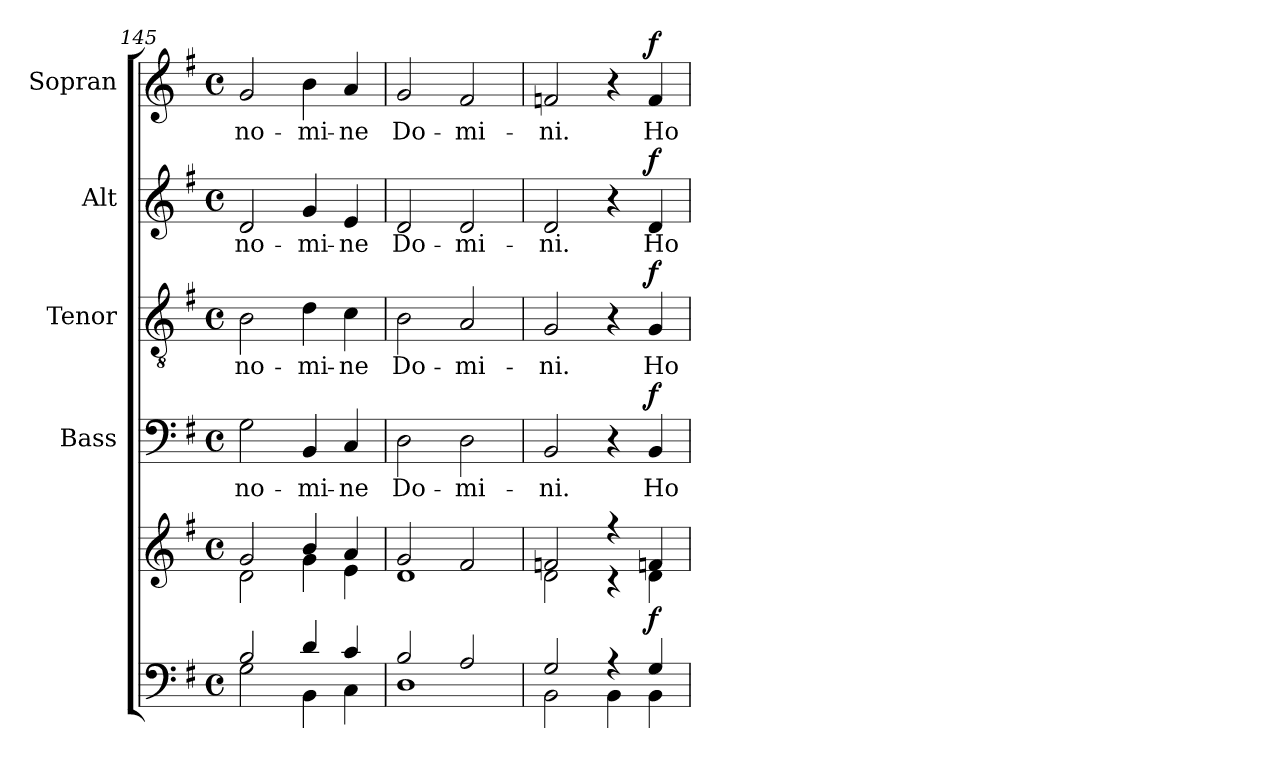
**kern	**kern	**dynam	**kern	**text	**dynam	**kern	**text	**dynam	**kern	**text	**dynam	**kern	**text	**dynam
*part5	*part5	*part5	*part4	*part4	*part4	*part3	*part3	*part3	*part2	*part2	*part2	*part1	*part1	*part1
*staff6	*staff5	*staff5/6	*staff4	*staff4	*staff4	*staff3	*staff3	*staff3	*staff2	*staff2	*staff2	*staff1	*staff1	*staff1
*	*	*	*I"Bass	*	*	*I"Tenor	*	*	*I"Alt	*	*	*I"Sopran	*	*
*	*	*	*I'B.	*	*	*I'T.	*	*	*I'A.	*	*	*I'S.	*	*
!!LO:PB:g=z
*clefF4	*clefG2	*	*clefF4	*	*	*clefGv2	*	*	*clefG2	*	*	*clefG2	*	*
*k[f#]	*k[f#]	*	*k[f#]	*	*	*k[f#]	*	*	*k[f#]	*	*	*k[f#]	*	*
*G:	*G:	*	*G:	*	*	*G:	*	*	*G:	*	*	*G:	*	*
*M4/4	*M4/4	*	*M4/4	*	*	*M4/4	*	*	*M4/4	*	*	*M4/4	*	*
*met(c)	*met(c)	*	*met(c)	*	*	*met(c)	*	*	*met(c)	*	*	*met(c)	*	*
=145	=145	=145	=145	=145	=145	=145	=145	=145	=145	=145	=145	=145	=145	=145
*^	*^	*	*	*	*	*	*	*	*	*	*	*	*	*
!	!	!	!	!	!	!LO:LY:b	!	!	!LO:LY:b	!	!	!LO:LY:b	!	!	!LO:LY:b	!
2B/	2G\	2g/	2d\	.	2G\	no-	.	2B\	no-	.	2d/	no-	.	2g/	no-	.
!	!	!	!	!	!	!LO:LY:b	!	!	!LO:LY:b	!	!	!LO:LY:b	!	!	!LO:LY:b	!
4d/	4BB\	4b/	4g\	.	4BB/	-mi-	.	4d\	-mi-	.	4g/	-mi-	.	4b\	-mi-	.
!	!	!	!	!	!	!LO:LY:b	!	!	!LO:LY:b	!	!	!LO:LY:b	!	!	!LO:LY:b	!
4c/	4C\	4a/	4e\	.	4C/	-ne	.	4c\	-ne	.	4e/	-ne	.	4a/	-ne	.
=146	=146	=146	=146	=146	=146	=146	=146	=146	=146	=146	=146	=146	=146	=146	=146	=146
!	!	!	!	!	!	!LO:LY:b	!	!	!LO:LY:b	!	!	!LO:LY:b	!	!	!LO:LY:b	!
2B/	1D	2g/	1d	.	2D\	Do-	.	2B\	Do-	.	2d/	Do-	.	2g/	Do-	.
!	!	!	!	!	!	!LO:LY:b	!	!	!LO:LY:b	!	!	!LO:LY:b	!	!	!LO:LY:b	!
2A/	.	2f#/	.	.	2D\	-mi-	.	2A/	-mi-	.	2d/	-mi-	.	2f#/	-mi-	.
=147	=147	=147	=147	=147	=147	=147	=147	=147	=147	=147	=147	=147	=147	=147	=147	=147
!	!	!	!	!	!	!LO:LY:b	!	!	!LO:LY:b	!	!	!LO:LY:b	!	!	!LO:LY:b	!
2G/	2BB\	2fn/	2d\	.	2BB/	-ni.	.	2G/	-ni.	.	2d/	-ni.	.	2fn/	-ni.	.
4rA	4BB\	4r	4r	.	4r	.	.	4r	.	.	4r	.	.	4r	.	.
!	!	!	!	!LO:DY:b	!	!LO:LY:b	!LO:DY:a	!	!LO:LY:b	!LO:DY:a	!	!LO:LY:b	!LO:DY:a	!	!LO:LY:b	!LO:DY:a
4G/	4BB\	4fn/	4d\	f	4BB/	Ho-	f	4G/	Ho-	f	4d/	Ho-	f	4f/	Ho-	f
*v	*v	*	*	*	*	*	*	*	*	*	*	*	*	*	*	*
*	*v	*v	*	*	*	*	*	*	*	*	*	*	*	*	*
=	=	=	=	=	=	=	=	=	=	=	=	=	=	=
*-	*-	*-	*-	*-	*-	*-	*-	*-	*-	*-	*-	*-	*-	*-
